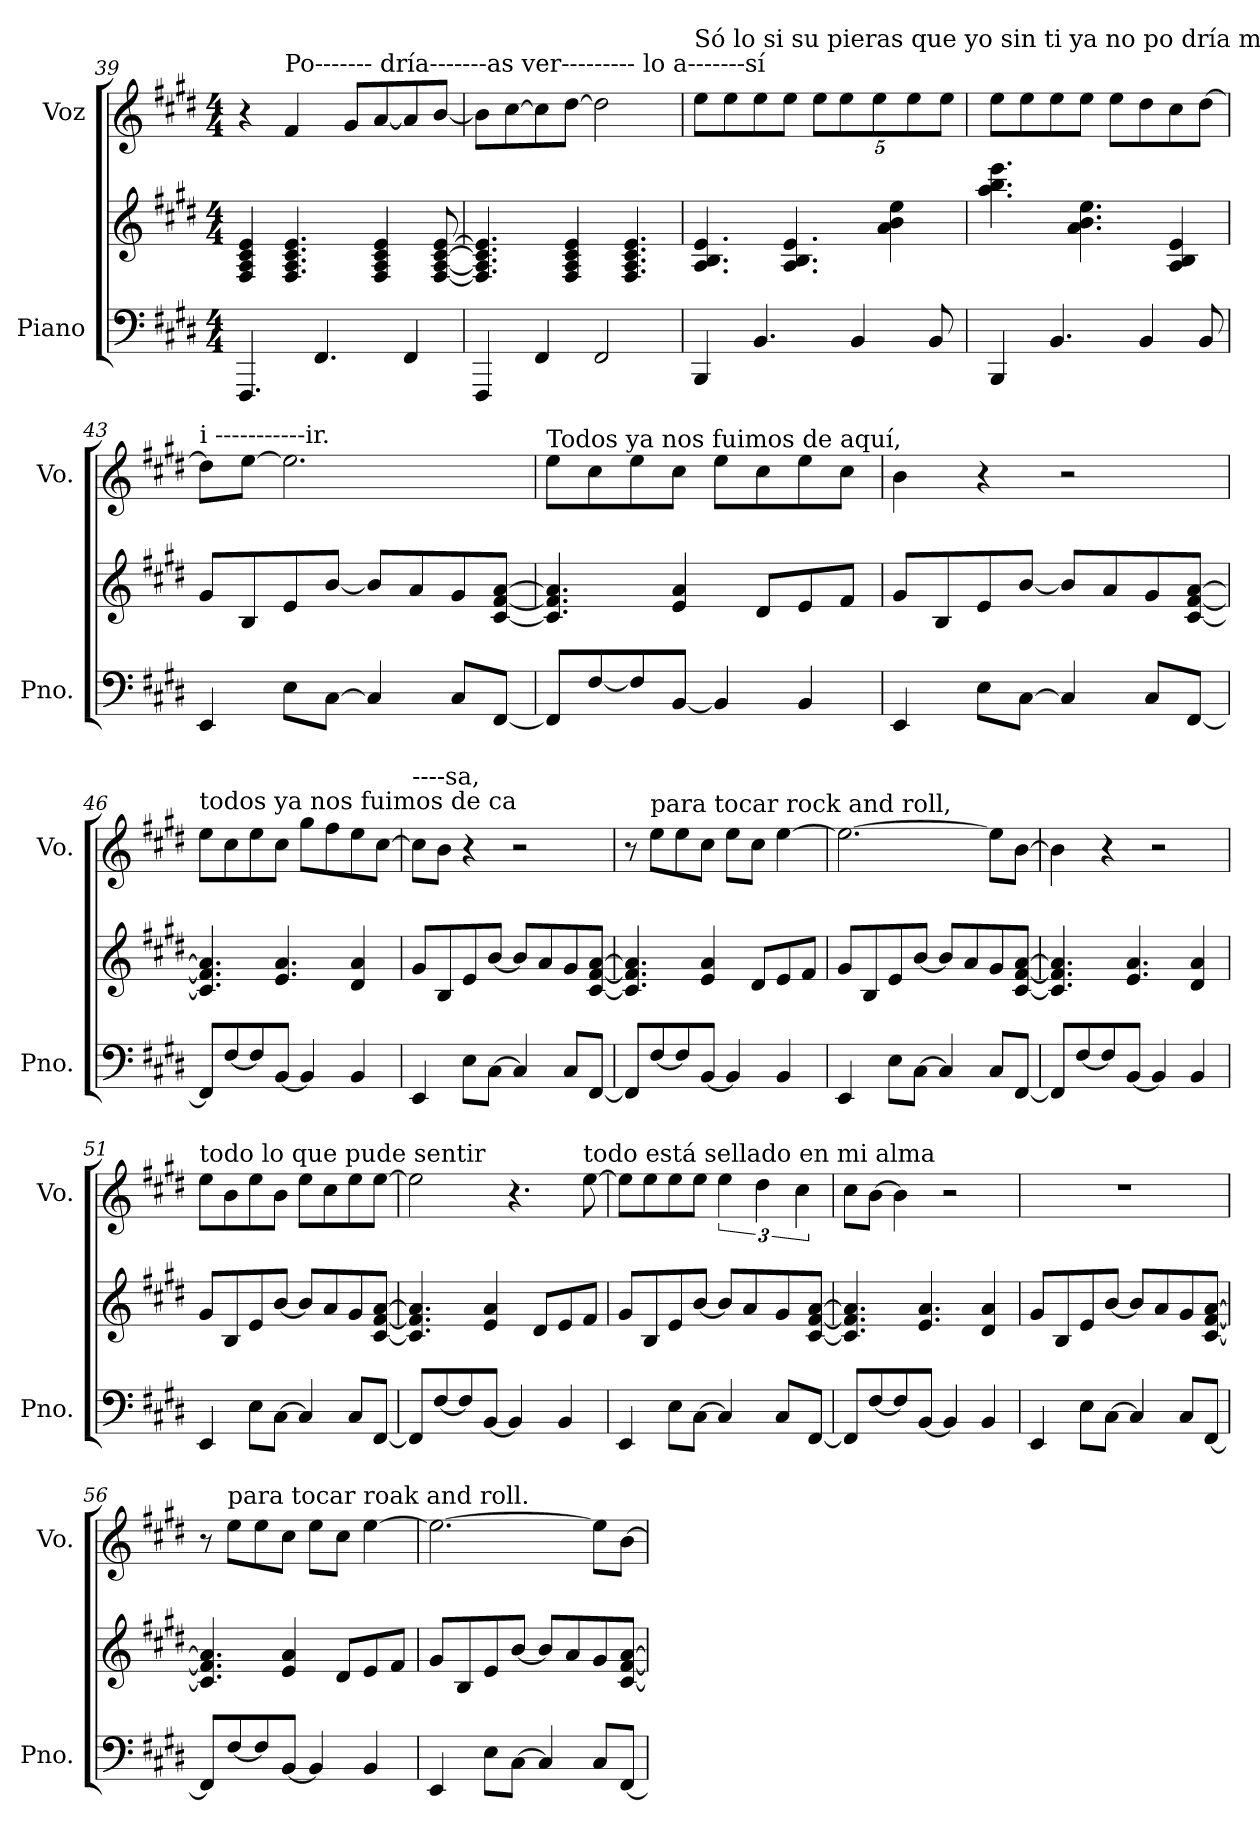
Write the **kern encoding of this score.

**kern	**kern	**kern
*part2	*part2	*part1
*staff3	*staff2	*staff1
*I"Piano	*	*I"Voz
*I'Pno.	*	*I'Vo.
*clefF4	*clefG2	*clefG2
*k[f#c#g#d#]	*k[f#c#g#d#]	*k[f#c#g#d#]
*M4/4	*M4/4	*M4/4
=39	=39	=39
4.FFF#/	4F#/ 4A/ 4c#/ 4e/	4r
!	!	!LO:TX:a:t=Po------- dría-------as  ver--------- lo a-------sí
.	4.F#/ 4.A/ 4.c#/ 4.e/	4f#/
4.FF#/	.	.
.	.	8g#/L
.	4F#/ 4A/ 4c#/ 4e/	[8a/
4FF#/	.	8a/]
.	[8F#/ [8A/ [8c#/ [8e/	[8b/J
=40	=40	=40
4FFF#/	4.F#/] 4.A/] 4.c#/] 4.e/]	8b\L]
.	.	[8cc#\
4FF#/	.	8cc#\]
.	4F#/ 4A/ 4c#/ 4e/	[8dd#\J
2FF#/	.	2dd#\]
.	4.F#/ 4.A/ 4.c#/ 4.e/	.
!!LO:LB:g=z
=41	=41	=41
!	!	!LO:TX:t=Só   lo      si     su    pieras      que yo      sin             ti      ya     no     po     dría mas vi    vi----
4BBB/	4.A/ 4.B/ 4.e/	8ee\L
.	.	8ee\
4.BB/	.	8ee\
.	4.A/ 4.B/ 4.e/	8ee\J
*	*	*Xbrackettup
.	.	10ee\L
.	.	10ee\
4BB/	.	.
.	.	10ee\
.	4a\ 4b\ 4ee\	.
.	.	10ee\
8BB/	.	.
.	.	10ee\J
=42	=42	=42
4BBB/	4.aa\ 4.bb\ 4.eee\	8ee\L
.	.	8ee\
4.BB/	.	8ee\
.	4.a\ 4.b\ 4.ee\	8ee\J
.	.	8ee\L
4BB/	.	8dd#\
.	4A/ 4B/ 4e/	8cc#\
8BB/	.	[8dd#\J
!!LO:PB:g=z
=43	=43	=43
!	!	!LO:TX:t=i -----------ir.
4EE/	8g#/L	8dd#\L]
.	8B/	[8ee\J
8E\L	8e/	2.ee\]
[8C#\J	[8b/J	.
4C#/]	8b/L]	.
.	8a/	.
8C#/L	8g#/	.
[8FF#/J	[8c#/ [8f#/ [8a/J	.
=44	=44	=44
!	!	!LO:TX:t=Todos ya nos fuimos de aquí,
8FF#/L]	4.c#/] 4.f#/] 4.a/]	8ee\L
[8F#/	.	8cc#\
8F#/]	.	8ee\
[8BB/J	4e/ 4a/	8cc#\J
4BB/]	.	8ee\L
.	8d#/L	8cc#\
4BB/	8e/	8ee\
.	8f#/J	8cc#\J
=45	=45	=45
4EE/	8g#/L	4b\
.	8B/	.
8E\L	8e/	4r
[8C#\J	[8b/J	.
4C#/]	8b/L]	2r
.	8a/	.
8C#/L	8g#/	.
[8FF#/J	[8c#/ [8f#/ [8a/J	.
=46	=46	=46
!	!	!LO:TX:t=todos ya nos fuimos de ca
8FF#/L]	4.c#/] 4.f#/] 4.a/]	8ee\L
[8F#/	.	8cc#\
8F#/]	.	8ee\
[8BB/J	4.e/ 4.a/	8cc#\J
4BB/]	.	8gg#\L
.	.	8ff#\
4BB/	4d#/ 4a/	8ee\
.	.	[8cc#\J
!!LO:LB:g=z
=47	=47	=47
!	!	!LO:TX:t=----sa,
4EE/	8g#/L	8cc#\L]
.	8B/	8b\J
8E\L	8e/	4r
[8C#\J	[8b/J	.
4C#/]	8b/L]	2r
.	8a/	.
8C#/L	8g#/	.
[8FF#/J	[8c#/ [8f#/ [8a/J	.
=48	=48	=48
8FF#/L]	4.c#/] 4.f#/] 4.a/]	8r
!	!	!LO:TX:a:t=para tocar rock and                                    roll,
[8F#/	.	8ee\L
8F#/]	.	8ee\
[8BB/J	4e/ 4a/	8cc#\J
4BB/]	.	8ee\L
.	8d#/L	8cc#\J
4BB/	8e/	[4ee\
.	8f#/J	.
=49	=49	=49
4EE/	8g#/L	2.ee\_
.	8B/	.
8E\L	8e/	.
[8C#\J	[8b/J	.
4C#/]	8b/L]	.
.	8a/	.
8C#/L	8g#/	8ee\L]
[8FF#/J	[8c#/ [8f#/ [8a/J	[8b\J
=50	=50	=50
8FF#/L]	4.c#/] 4.f#/] 4.a/]	4b\]
[8F#/	.	.
8F#/]	.	4r
[8BB/J	4.e/ 4.a/	.
4BB/]	.	2r
4BB/	4d#/ 4a/	.
!!LO:LB:g=z
=51	=51	=51
!	!	!LO:TX:t=todo lo que pude sentir
4EE/	8g#/L	8ee\L
.	8B/	8b\
8E\L	8e/	8ee\
[8C#\J	[8b/J	8b\J
4C#/]	8b/L]	8ee\L
.	8a/	8cc#\
8C#/L	8g#/	8ee\
[8FF#/J	[8c#/ [8f#/ [8a/J	[8ee\J
=52	=52	=52
8FF#/L]	4.c#/] 4.f#/] 4.a/]	2ee\]
[8F#/	.	.
8F#/]	.	.
[8BB/J	4e/ 4a/	.
4BB/]	.	4.r
.	8d#/L	.
4BB/	8e/	.
!	!	!LO:TX:t=todo está sellado en mi alma
.	8f#/J	[8ee\
=53	=53	=53
4EE/	8g#/L	8ee\L]
.	8B/	8ee\
8E\L	8e/	8ee\
[8C#\J	[8b/J	8ee\J
*	*	*brackettup
4C#/]	8b/L]	6ee\
.	8a/	.
.	.	6dd#\
8C#/L	8g#/	.
.	.	6cc#\
[8FF#/J	[8c#/ [8f#/ [8a/J	.
=54	=54	=54
8FF#/L]	4.c#/] 4.f#/] 4.a/]	8cc#\L
[8F#/	.	[8b\J
8F#/]	.	4b\]
[8BB/J	4.e/ 4.a/	.
4BB/]	.	2r
4BB/	4d#/ 4a/	.
!!LO:LB:g=z
=55	=55	=55
4EE/	8g#/L	1r
.	8B/	.
8E\L	8e/	.
[8C#\J	[8b/J	.
4C#/]	8b/L]	.
.	8a/	.
8C#/L	8g#/	.
[8FF#/J	[8c#/ [8f#/ [8a/J	.
=56	=56	=56
8FF#/L]	4.c#/] 4.f#/] 4.a/]	8r
!	!	!LO:TX:a:t=para tocar roak and                                 roll.
[8F#/	.	8ee\L
8F#/]	.	8ee\
[8BB/J	4e/ 4a/	8cc#\J
4BB/]	.	8ee\L
.	8d#/L	8cc#\J
4BB/	8e/	[4ee\
.	8f#/J	.
=57	=57	=57
4EE/	8g#/L	2.ee\_
.	8B/	.
8E\L	8e/	.
[8C#\J	[8b/J	.
4C#/]	8b/L]	.
.	8a/	.
8C#/L	8g#/	8ee\L]
[8FF#/J	[8c#/ [8f#/ [8a/J	[8b\J
=	=	=
*-	*-	*-
